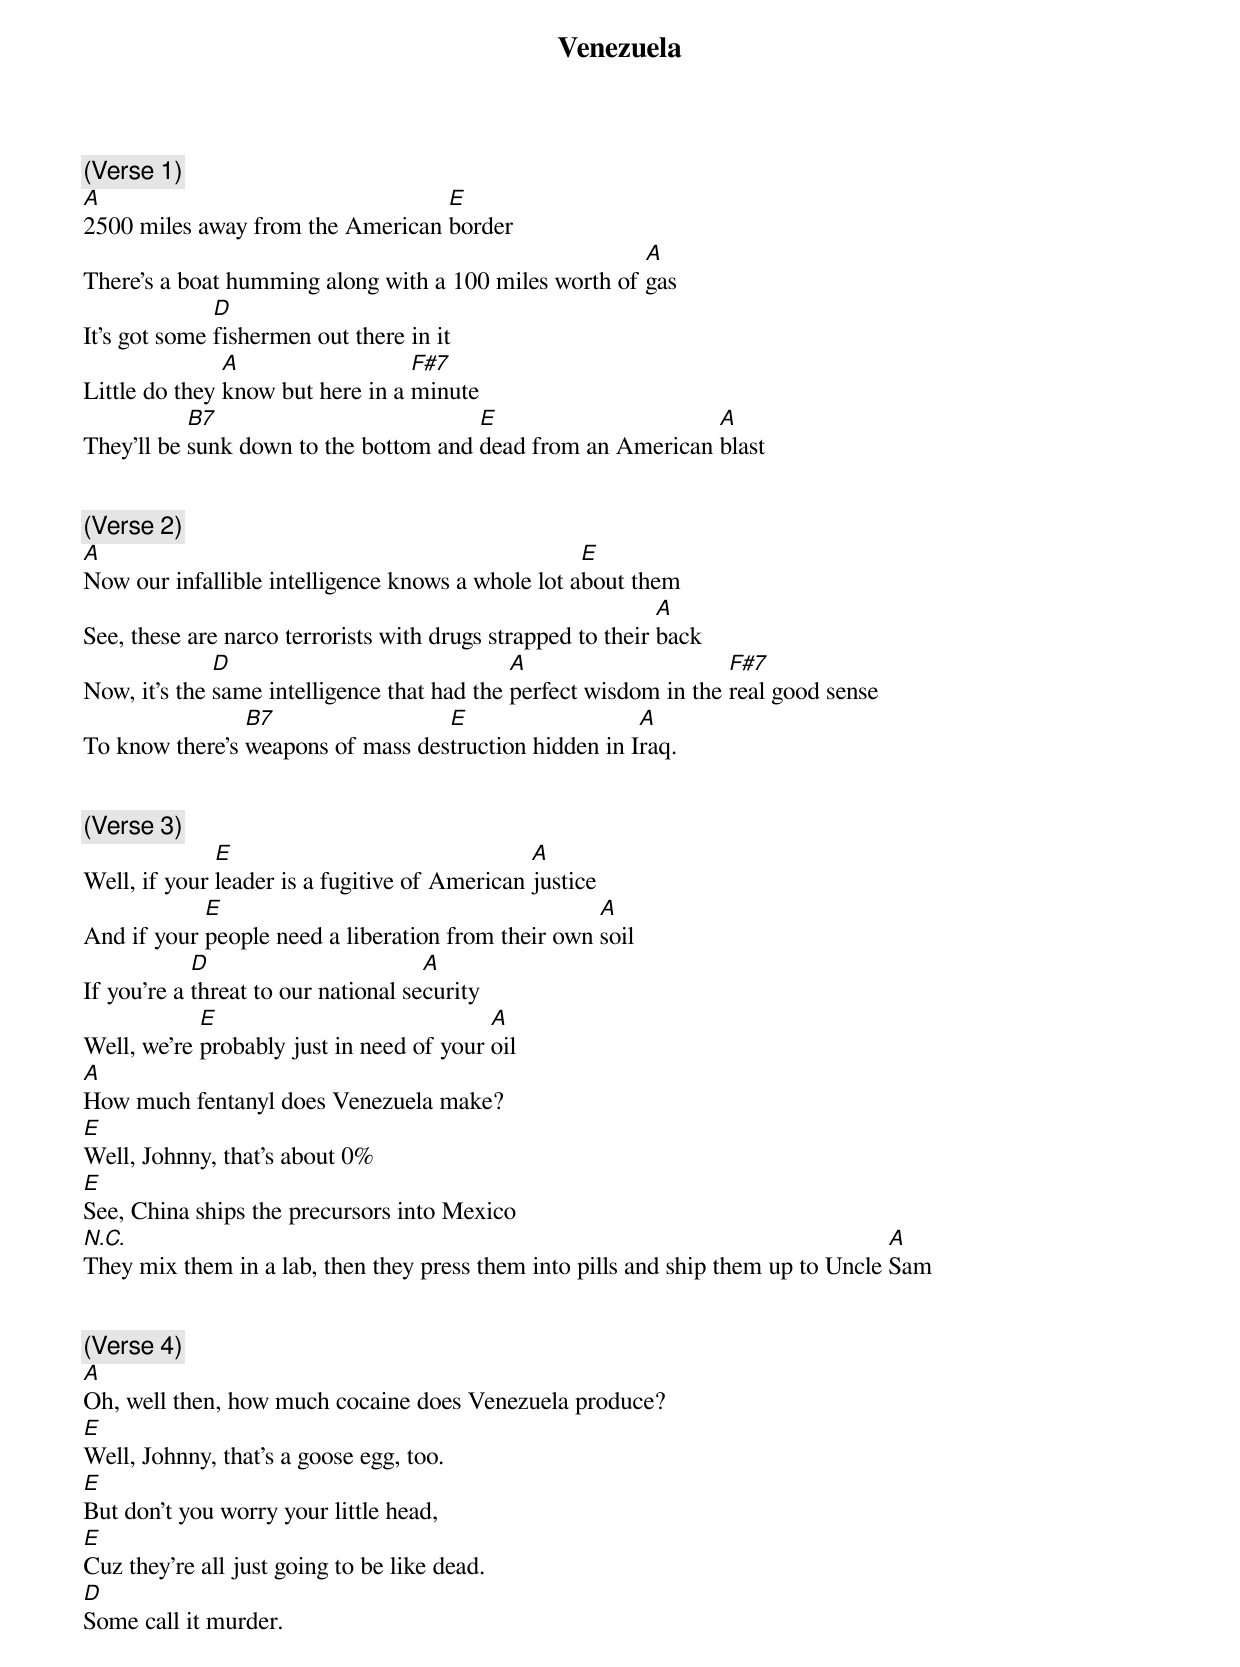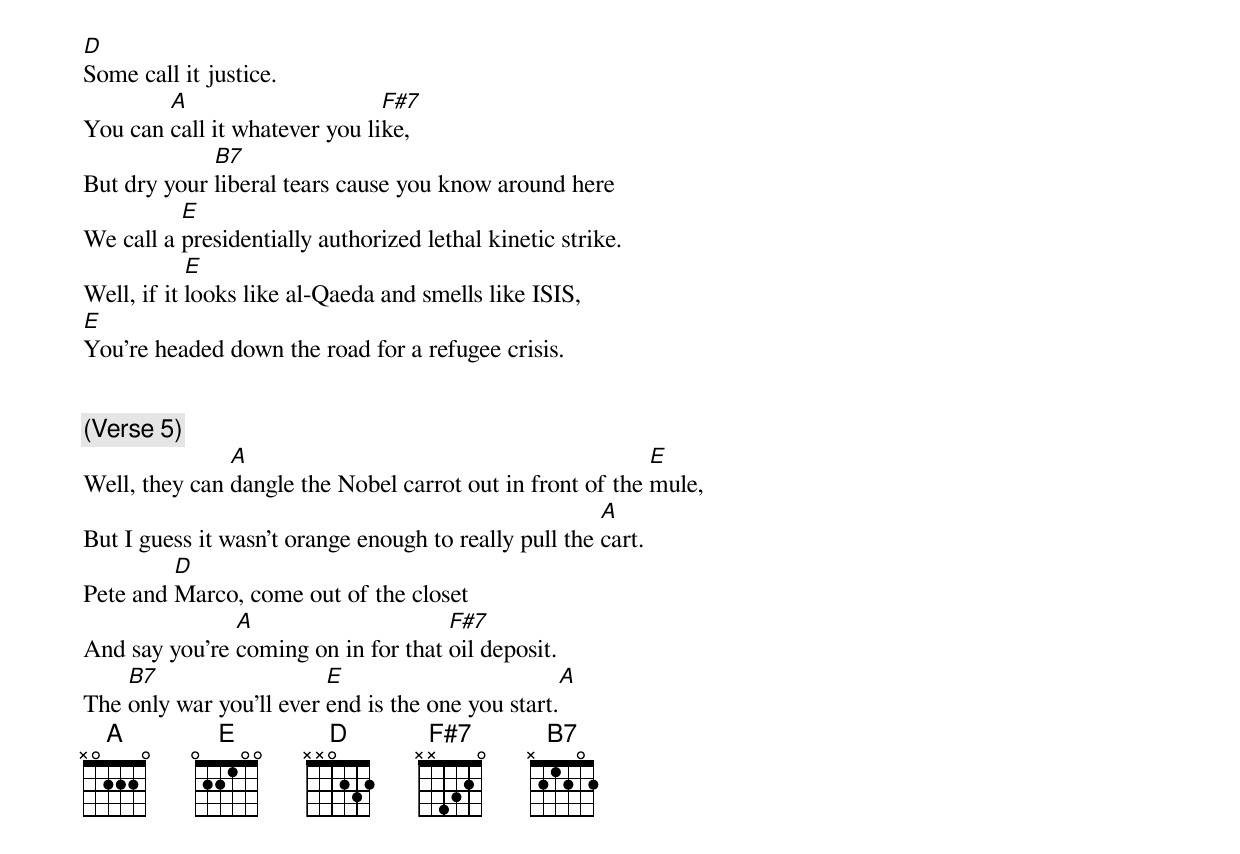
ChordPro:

{title: Venezuela}

{comment: (Verse 1)}
[A]2500 miles away from the American [E]border
There's a boat humming along with a 100 miles worth of [A]gas
It's got some [D]fishermen out there in it
Little do they [A]know but here in a [F#7]minute
They'll be [B7]sunk down to the bottom and [E]dead from an American [A]blast


{c: (Verse 2)}
[A]Now our infallible intelligence knows a whole lot a[E]bout them
See, these are narco terrorists with drugs strapped to their [A]back
Now, it's the [D]same intelligence that had the [A]perfect wisdom in the [F#7]real good sense
To know there's [B7]weapons of mass des[E]truction hidden in I[A]raq.


{c: (Verse 3)}
Well, if your [E]leader is a fugitive of American [A]justice
And if your [E]people need a liberation from their own [A]soil
If you're a [D]threat to our national se[A]curity
Well, we're [E]probably just in need of your [A]oil
[A]How much fentanyl does Venezuela make?
[E]Well, Johnny, that's about 0%
[E]See, China ships the precursors into Mexico
[N.C.]They mix them in a lab, then they press them into pills and ship them up to Uncle [A]Sam


{c: (Verse 4)}
[A]Oh, well then, how much cocaine does Venezuela produce?
[E]Well, Johnny, that's a goose egg, too.
[E]But don't you worry your little head,
[E]Cuz they're all just going to be like dead.
[D]Some call it murder.
[D]Some call it justice.
You can [A]call it whatever you li[F#7]ke,
But dry your [B7]liberal tears cause you know around here
We call a [E]presidentially authorized lethal kinetic strike.
Well, if it [E]looks like al-Qaeda and smells like ISIS,
[E]You're headed down the road for a refugee crisis.


{c: (Verse 5)}
Well, they can [A]dangle the Nobel carrot out in front of the [E]mule,
But I guess it wasn't orange enough to really pull the [A]cart.
Pete and [D]Marco, come out of the closet
And say you're [A]coming on in for that [F#7]oil deposit.
The [B7]only war you'll ever [E]end is the one you start.[A]
